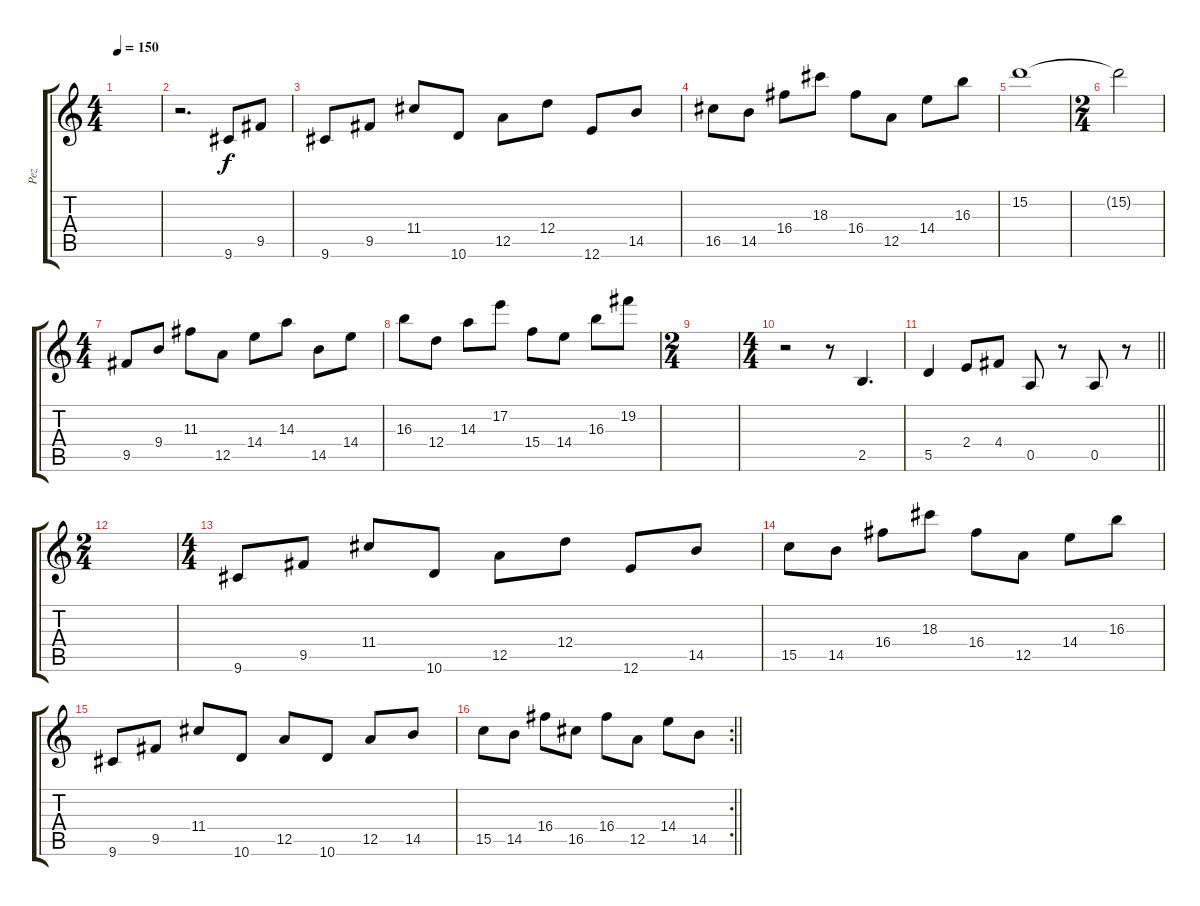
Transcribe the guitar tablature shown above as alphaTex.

\track ("Pez" "Pez") {instrument distortionguitar}
\staff {score tabs}
\tuning (E4 B3 G3 D3 A2 E2) {hide}
\ts (4 4)
\tempo 150
\clef g2
\ks c
|
r.2{d} 9.6.8{dy f} 9.5.8 |
9.6.8 9.5.8 11.4.8 10.6.8 12.5.8 12.4.8 12.6.8 14.5.8 |
16.5.8 14.5.8 16.4.8 18.3.8 16.4.8 12.5.8 14.4.8 16.3.8 |
15.2.1 |
\ts (2 4)
15.2{t}.2 |
\ts (4 4)
9.5.8 9.4.8 11.3.8 12.5.8 14.4.8 14.3.8 14.5.8 14.4.8 |
16.3.8 12.4.8 14.3.8 17.2.8 15.4.8 14.4.8 16.3.8 19.2.8 |
\ts (2 4)
|
\ts (4 4)
r.2 r.8 2.5.4{d} |
\barLineRight lightlight
5.5.4 2.4.8 4.4.8 0.5.8 r.8 0.5.8 r.8 |
\ts (2 4)
|
\ts (4 4)
9.6.8 9.5.8 11.4.8 10.6.8 12.5.8 12.4.8 12.6.8 14.5.8 |
15.5.8 14.5.8 16.4.8 18.3.8 16.4.8 12.5.8 14.4.8 16.3.8 |
9.6.8 9.5.8 11.4.8 10.6.8 12.5.8 10.6.8 12.5.8 14.5.8 |
\rc 2
\barLineRight lightlight
15.5.8 14.5.8 16.4.8 16.5.8 16.4.8 12.5.8 14.4.8 14.5.8
